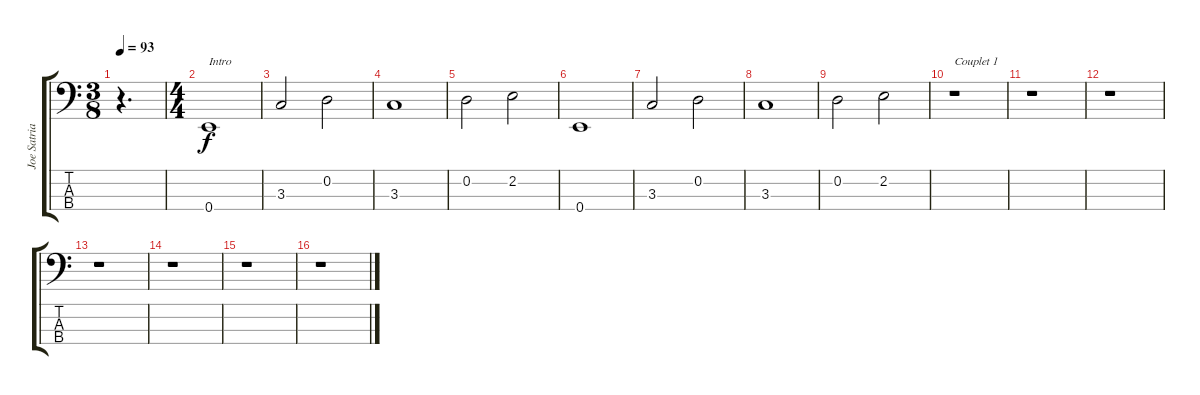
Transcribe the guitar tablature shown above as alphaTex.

\track ("Joe Satriani" "Joe Satria") {instrument electricbassfinger}
\staff {score tabs}
\tuning (G2 D2 A1 E1) {hide}
\ts (3 8)
\tempo 93
\clef f4
\ks c
r.4{d dy f instrument electricbassfinger} |
\ts (4 4)
0.4.1{txt "Intro"} |
3.3.2 0.2.2 |
3.3.1 |
0.2.2 2.2.2 |
0.4.1 |
3.3.2 0.2.2 |
3.3.1 |
0.2.2 2.2.2 |
r.1{txt "Couplet 1"} |
r.1 |
r.1 |
r.1 |
r.1 |
r.1 |
r.1
